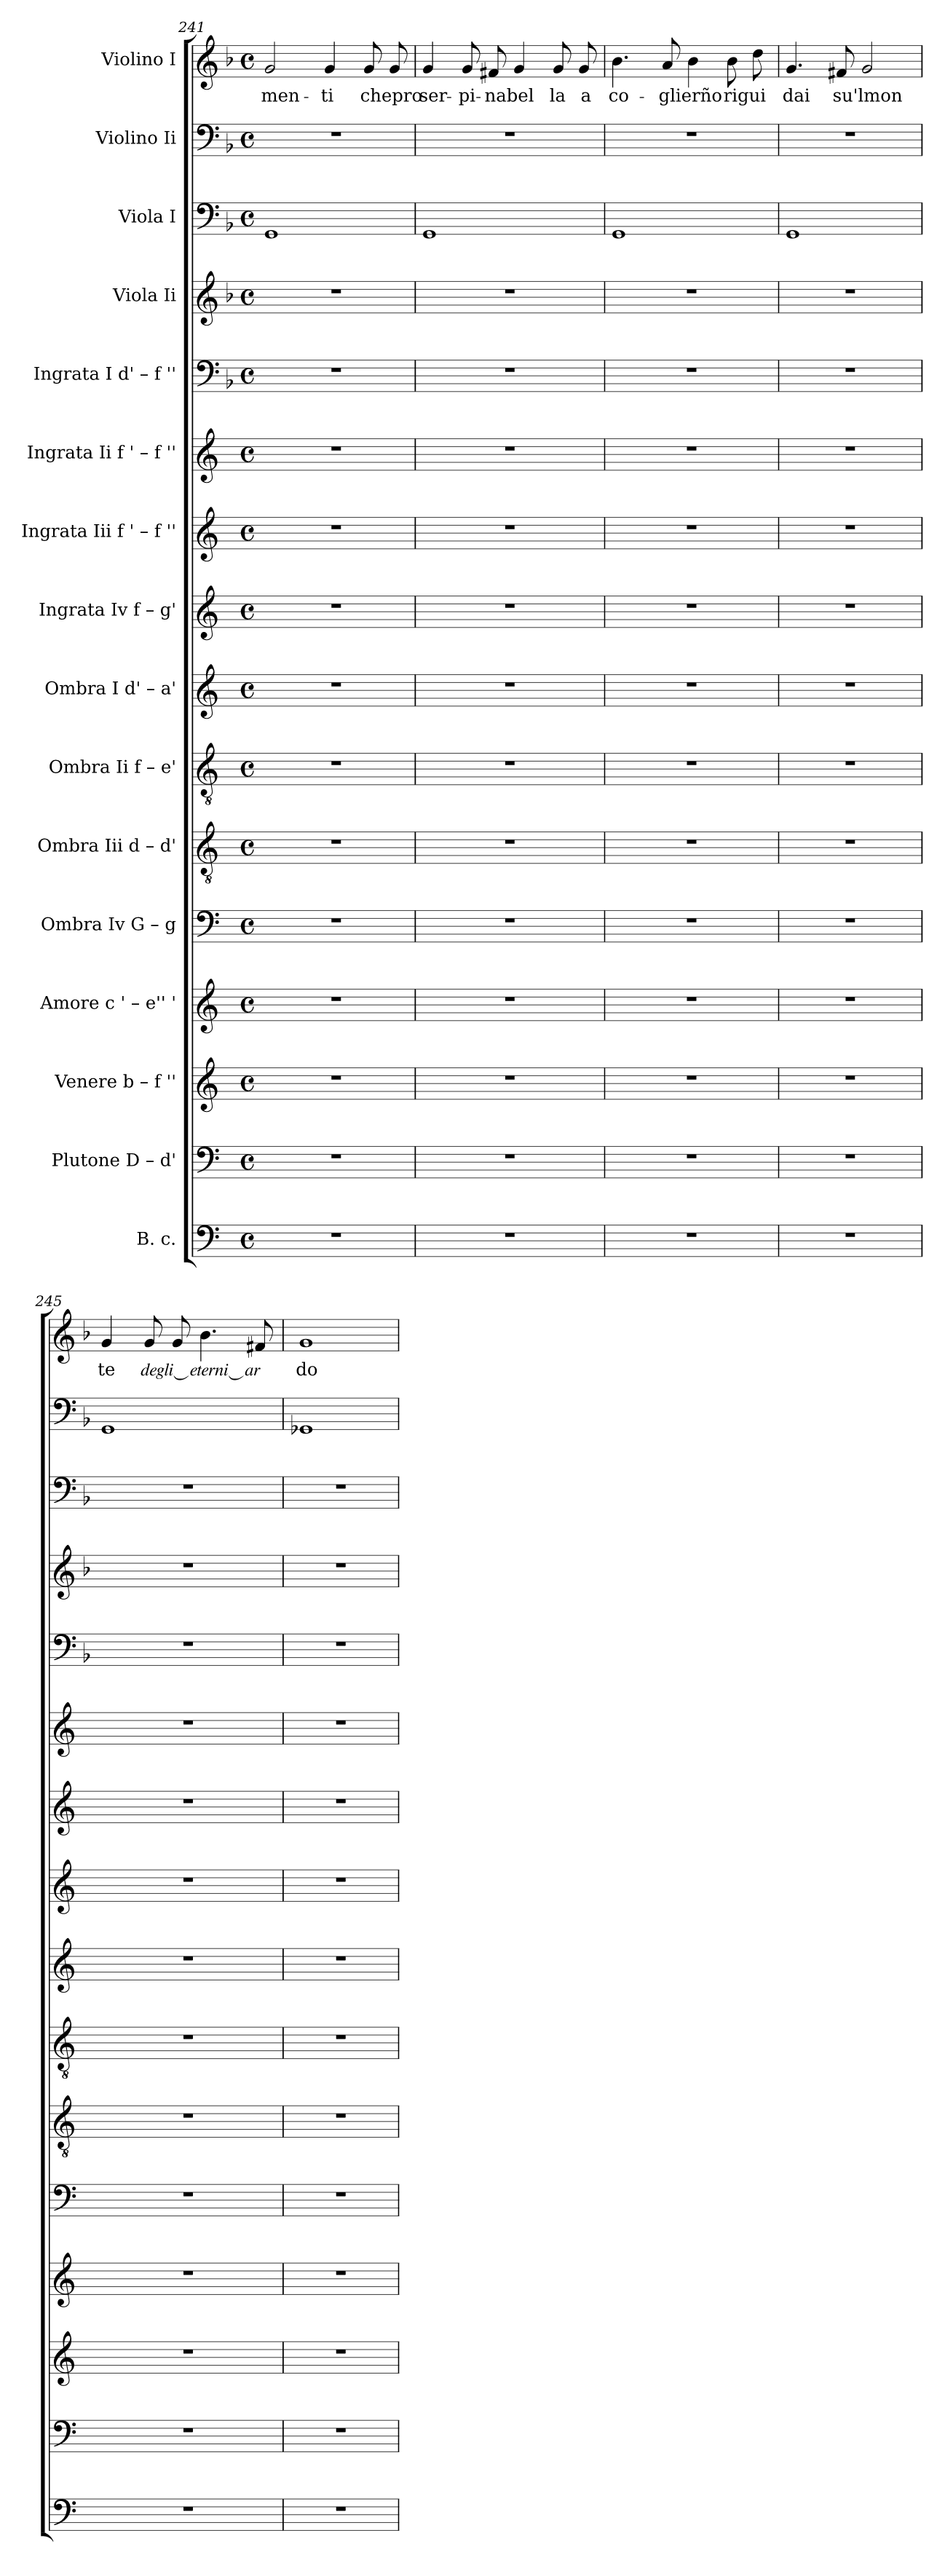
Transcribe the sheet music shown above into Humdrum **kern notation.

**kern	**kern	**kern	**kern	**kern	**kern	**kern	**kern	**kern	**kern	**kern	**kern	**kern	**kern	**kern	**kern	**text
*part16	*part15	*part14	*part13	*part12	*part11	*part10	*part9	*part8	*part7	*part6	*part5	*part4	*part3	*part2	*part1	*part1
*staff16	*staff15	*staff14	*staff13	*staff12	*staff11	*staff10	*staff9	*staff8	*staff7	*staff6	*staff5	*staff4	*staff3	*staff2	*staff1	*staff1
*I"B. c.	*I"Plutone  D – d'	*I"Venere  b – f ''	*I"Amore  c ' – e''  '	*I"Ombra Iv  G – g	*I"Ombra Iii  d – d'	*I"Ombra Ii  f – e'	*I"Ombra I  d' – a'	*I"Ingrata Iv  f – g'	*I"Ingrata Iii  f ' – f ''	*I"Ingrata Ii  f ' – f ''	*I"Ingrata I  d' – f ''	*I"Viola Ii	*I"Viola I	*I"Violino Ii	*I"Violino I	*
*clefF4	*clefF4	*clefG2	*clefG2	*clefF4	*clefGv2	*clefGv2	*clefG2	*clefG2	*clefG2	*clefG2	*clefF4	*clefG2	*clefF4	*clefF4	*clefG2	*
*k[]	*k[]	*k[]	*k[]	*k[]	*k[]	*k[]	*k[]	*k[]	*k[]	*k[]	*k[b-]	*k[b-]	*k[b-]	*k[b-]	*k[b-]	*
*C:	*C:	*C:	*C:	*C:	*C:	*C:	*C:	*C:	*C:	*C:	*F:	*F:	*F:	*F:	*F:	*
*M4/4	*M4/4	*M4/4	*M4/4	*M4/4	*M4/4	*M4/4	*M4/4	*M4/4	*M4/4	*M4/4	*M4/4	*M4/4	*M4/4	*M4/4	*M4/4	*
*met(c)	*met(c)	*met(c)	*met(c)	*met(c)	*met(c)	*met(c)	*met(c)	*met(c)	*met(c)	*met(c)	*met(c)	*met(c)	*met(c)	*met(c)	*met(c)	*
=241	=241	=241	=241	=241	=241	=241	=241	=241	=241	=241	=241	=241	=241	=241	=241	=241
!	!	!	!	!	!	!	!	!	!	!	!	!	!	!	!	!LO:LY:b:cj
1r	1r	1r	1r	1r	1r	1r	1r	1r	1r	1r	1r	1r	1GG	1r	2g/	-men-
!	!	!	!	!	!	!	!	!	!	!	!	!	!	!	!	!LO:LY:b:cj
.	.	.	.	.	.	.	.	.	.	.	.	.	.	.	4g/	-ti
!	!	!	!	!	!	!	!	!	!	!	!	!	!	!	!	!LO:LY:b:cj
.	.	.	.	.	.	.	.	.	.	.	.	.	.	.	8g/	chepro-
!	!	!	!	!	!	!	!	!	!	!	!	!	!	!	!	!LO:LY:b:cj
.	.	.	.	.	.	.	.	.	.	.	.	.	.	.	8g/	--
=242	=242	=242	=242	=242	=242	=242	=242	=242	=242	=242	=242	=242	=242	=242	=242	=242
!	!	!	!	!	!	!	!	!	!	!	!	!	!	!	!	!LO:LY:b:cj
1r	1r	1r	1r	1r	1r	1r	1r	1r	1r	1r	1r	1r	1GG	1r	4g/	-ser-
!	!	!	!	!	!	!	!	!	!	!	!	!	!	!	!	!LO:LY:b:cj
.	.	.	.	.	.	.	.	.	.	.	.	.	.	.	8g/	-pi-
!	!	!	!	!	!	!	!	!	!	!	!	!	!	!	!	!LO:LY:b:cj
.	.	.	.	.	.	.	.	.	.	.	.	.	.	.	8f#X/	-nabel-
!	!	!	!	!	!	!	!	!	!	!	!	!	!	!	!	!LO:LY:b:cj
.	.	.	.	.	.	.	.	.	.	.	.	.	.	.	4g/	--
!	!	!	!	!	!	!	!	!	!	!	!	!	!	!	!	!LO:LY:b:cj
.	.	.	.	.	.	.	.	.	.	.	.	.	.	.	8g/	-la
!	!	!	!	!	!	!	!	!	!	!	!	!	!	!	!	!LO:LY:b:cj
.	.	.	.	.	.	.	.	.	.	.	.	.	.	.	8g/	a
=243	=243	=243	=243	=243	=243	=243	=243	=243	=243	=243	=243	=243	=243	=243	=243	=243
!	!	!	!	!	!	!	!	!	!	!	!	!	!	!	!	!LO:LY:b:cj
1r	1r	1r	1r	1r	1r	1r	1r	1r	1r	1r	1r	1r	1GG	1r	4.b-\	co-
!	!	!	!	!	!	!	!	!	!	!	!	!	!	!	!	!LO:LY:b:cj
.	.	.	.	.	.	.	.	.	.	.	.	.	.	.	8a/	-glierño-
!	!	!	!	!	!	!	!	!	!	!	!	!	!	!	!	!LO:LY:b:cj
.	.	.	.	.	.	.	.	.	.	.	.	.	.	.	4b-\	--
!	!	!	!	!	!	!	!	!	!	!	!	!	!	!	!	!LO:LY:b:cj
.	.	.	.	.	.	.	.	.	.	.	.	.	.	.	8b-\	-rigui-
!	!	!	!	!	!	!	!	!	!	!	!	!	!	!	!	!LO:LY:b:cj
.	.	.	.	.	.	.	.	.	.	.	.	.	.	.	8dd\	--
=244	=244	=244	=244	=244	=244	=244	=244	=244	=244	=244	=244	=244	=244	=244	=244	=244
!	!	!	!	!	!	!	!	!	!	!	!	!	!	!	!	!LO:LY:b:cj
1r	1r	1r	1r	1r	1r	1r	1r	1r	1r	1r	1r	1r	1GG	1r	4.g/	-dai
!	!	!	!	!	!	!	!	!	!	!	!	!	!	!	!	!LO:LY:b:cj
.	.	.	.	.	.	.	.	.	.	.	.	.	.	.	8f#X/	su'lmon-
!	!	!	!	!	!	!	!	!	!	!	!	!	!	!	!	!LO:LY:b:cj
.	.	.	.	.	.	.	.	.	.	.	.	.	.	.	2g/	--
!!LO:PB:g=z
=245	=245	=245	=245	=245	=245	=245	=245	=245	=245	=245	=245	=245	=245	=245	=245	=245
!	!	!	!	!	!	!	!	!	!	!	!	!	!	!	!	!LO:LY:b:cj
1r	1r	1r	1r	1r	1r	1r	1r	1r	1r	1r	1r	1r	1r	1GG	4g/	-te
!	!	!	!	!	!	!	!	!	!	!	!	!	!	!	!	!LO:LY:b:cj
.	.	.	.	.	.	.	.	.	.	.	.	.	.	.	8g/	degli‿eterni‿ar-
!	!	!	!	!	!	!	!	!	!	!	!	!	!	!	!	!LO:LY:b:cj
.	.	.	.	.	.	.	.	.	.	.	.	.	.	.	8g/	--
!	!	!	!	!	!	!	!	!	!	!	!	!	!	!	!	!LO:LY:b:cj
.	.	.	.	.	.	.	.	.	.	.	.	.	.	.	4.b-\	--
!	!	!	!	!	!	!	!	!	!	!	!	!	!	!	!	!LO:LY:b:cj
.	.	.	.	.	.	.	.	.	.	.	.	.	.	.	8f#X/	--
=246	=246	=246	=246	=246	=246	=246	=246	=246	=246	=246	=246	=246	=246	=246	=246	=246
!	!	!	!	!	!	!	!	!	!	!	!	!	!	!	!	!LO:LY:b:cj
1r	1r	1r	1r	1r	1r	1r	1r	1r	1r	1r	1r	1r	1r	1GG-	1g	-do-
=	=	=	=	=	=	=	=	=	=	=	=	=	=	=	=	=
*-	*-	*-	*-	*-	*-	*-	*-	*-	*-	*-	*-	*-	*-	*-	*-	*-
